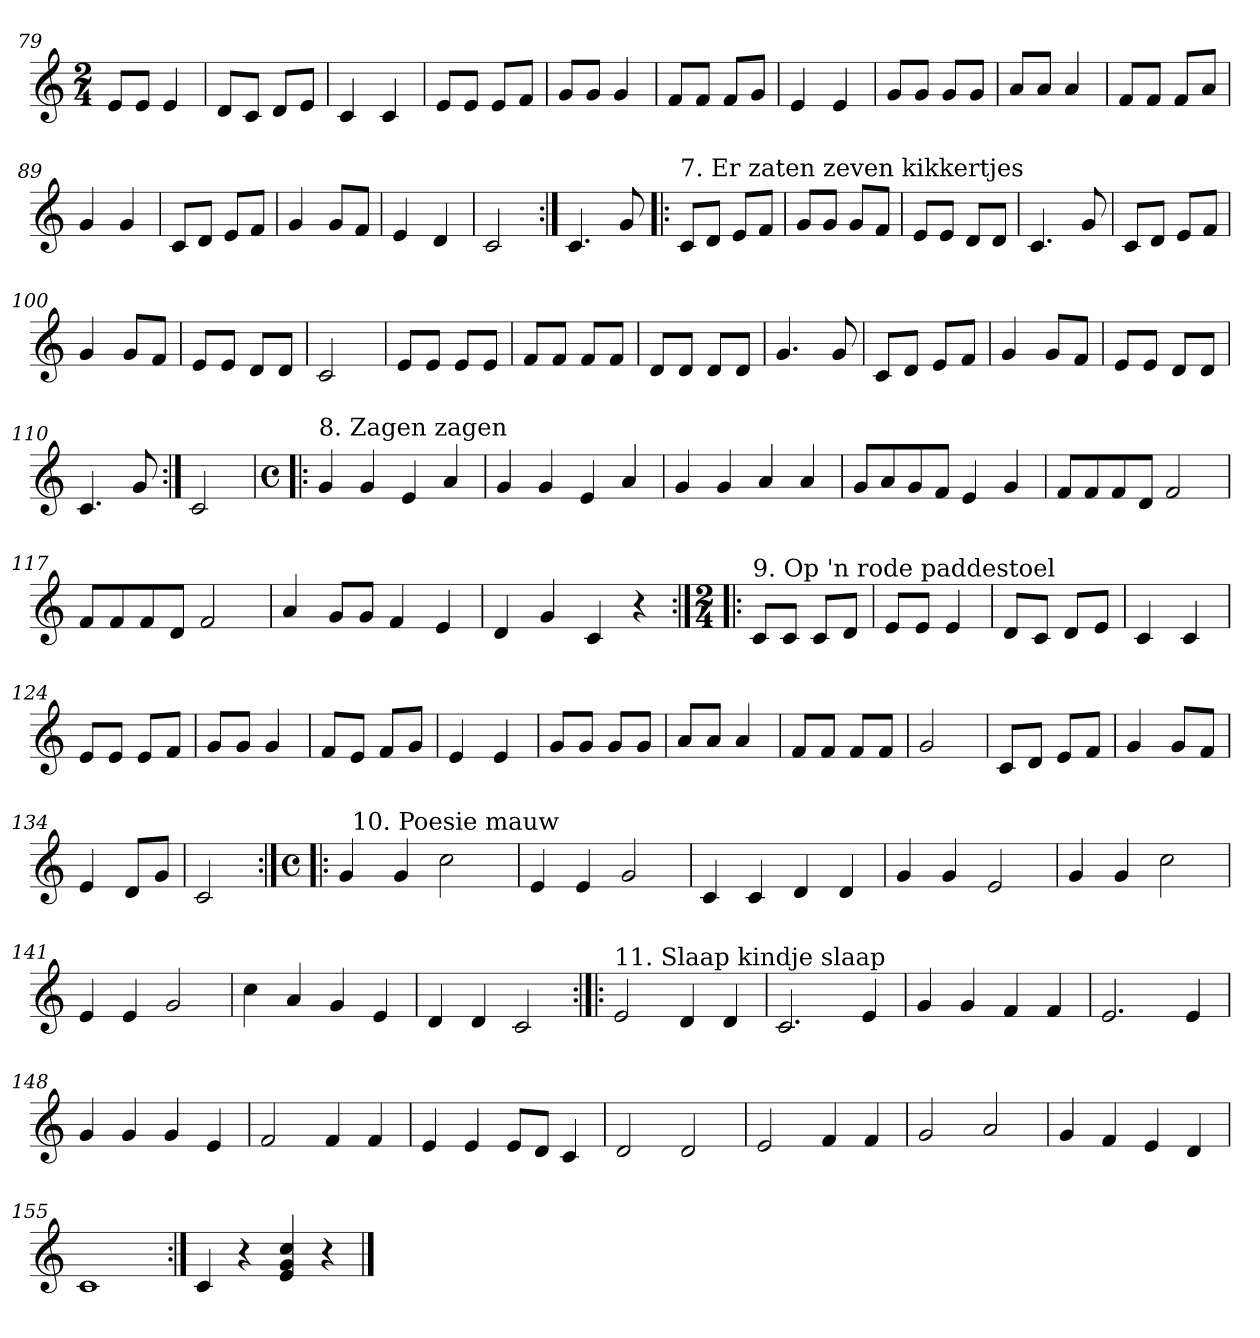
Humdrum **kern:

**kern
*part1
*staff1
*clefG2
*k[]
*C:
*M2/4
=79
8e/L
8e/J
4e/
=80
8d/L
8c/J
8d/L
8e/J
=81
4c/
4c/
=82
8e/L
8e/J
8e/L
8f/J
=83
8g/L
8g/J
4g/
=84
8f/L
8f/J
8f/L
8g/J
=85
4e/
4e/
=86
8g/L
8g/J
8g/L
8g/J
!!LO:LB:g=z
=87
8a/L
8a/J
4a/
=88
8f/L
8f/J
8f/L
8a/J
=89
4g/
4g/
=90
8c/L
8d/J
8e/L
8f/J
=91
4g/
8g/L
8f/J
=92
4e/
4d/
=93
2c/
=94:|!
4.c/
8g/
!!LO:LB:g=z
=95!|:
!LO:TX:a:t=7. Er zaten zeven kikkertjes
8c/L
8d/J
8e/L
8f/J
=96
8g/L
8g/J
8g/L
8f/J
=97
8e/L
8e/J
8d/L
8d/J
=98
4.c/
8g/
=99
8c/L
8d/J
8e/L
8f/J
=100
4g/
8g/L
8f/J
=101
8e/L
8e/J
8d/L
8d/J
=102
2c/
=103
8e/L
8e/J
8e/L
8e/J
!!LO:LB:g=z
=104
8f/L
8f/J
8f/L
8f/J
=105
8d/L
8d/J
8d/L
8d/J
=106
4.g/
8g/
=107
8c/L
8d/J
8e/L
8f/J
=108
4g/
8g/L
8f/J
=109
8e/L
8e/J
8d/L
8d/J
=110
4.c/
8g/
=111:|!
2c/
!!LO:LB:g=z
=112!|:
*M4/4
*met(c)
!LO:TX:a:t=8. Zagen zagen
4g/
4g/
4e/
4a/
=113
4g/
4g/
4e/
4a/
=114
4g/
4g/
4a/
4a/
=115
8g/L
8a/
8g/
8f/J
4e/
4g/
=116
8f/L
8f/
8f/
8d/J
2f/
=117
8f/L
8f/
8f/
8d/J
2f/
=118
4a/
8g/L
8g/J
4f/
4e/
=119
4d/
4g/
4c/
4r
!!LO:LB:g=z
=120:|!|:
*M2/4
!LO:TX:a:t=9. Op 'n rode paddestoel
8c/L
8c/J
8c/L
8d/J
=121
8e/L
8e/J
4e/
=122
8d/L
8c/J
8d/L
8e/J
=123
4c/
4c/
=124
8e/L
8e/J
8e/L
8f/J
=125
8g/L
8g/J
4g/
=126
8f/L
8e/J
8f/L
8g/J
=127
4e/
4e/
!!LO:LB:g=z
=128
8g/L
8g/J
8g/L
8g/J
=129
8a/L
8a/J
4a/
=130
8f/L
8f/J
8f/L
8f/J
=131
2g/
=132
8c/L
8d/J
8e/L
8f/J
=133
4g/
8g/L
8f/J
=134
4e/
8d/L
8g/J
=135
2c/
!!LO:LB:g=z
=136:|!|:
*M4/4
*met(c)
*^
4g/	32ryy
!	!LO:TX:a:t=10. Poesie mauw
.	2ryy
4g/	.
2cc\	.
.	4...ryy
*v	*v
=137
4e/
4e/
2g/
=138
4c/
4c/
4d/
4d/
=139
4g/
4g/
2e/
=140
4g/
4g/
2cc\
=141
4e/
4e/
2g/
=142
4cc\
4a/
4g/
4e/
=143
4d/
4d/
2c/
!!LO:LB:g=z
=144:|!|:
!LO:TX:a:t=11. Slaap kindje slaap
2e/
4d/
4d/
=145
2.c/
4e/
=146
4g/
4g/
4f/
4f/
=147
2.e/
4e/
=148
4g/
4g/
4g/
4e/
=149
2f/
4f/
4f/
=150
4e/
4e/
8e/L
8d/J
4c/
!!LO:LB:g=z
=151
2d/
2d/
=152
2e/
4f/
4f/
=153
2g/
2a/
=154
4g/
4f/
4e/
4d/
=155
1c
=156:|!
4c/
4r
4e/ 4g/ 4cc/
4r
==
*-
